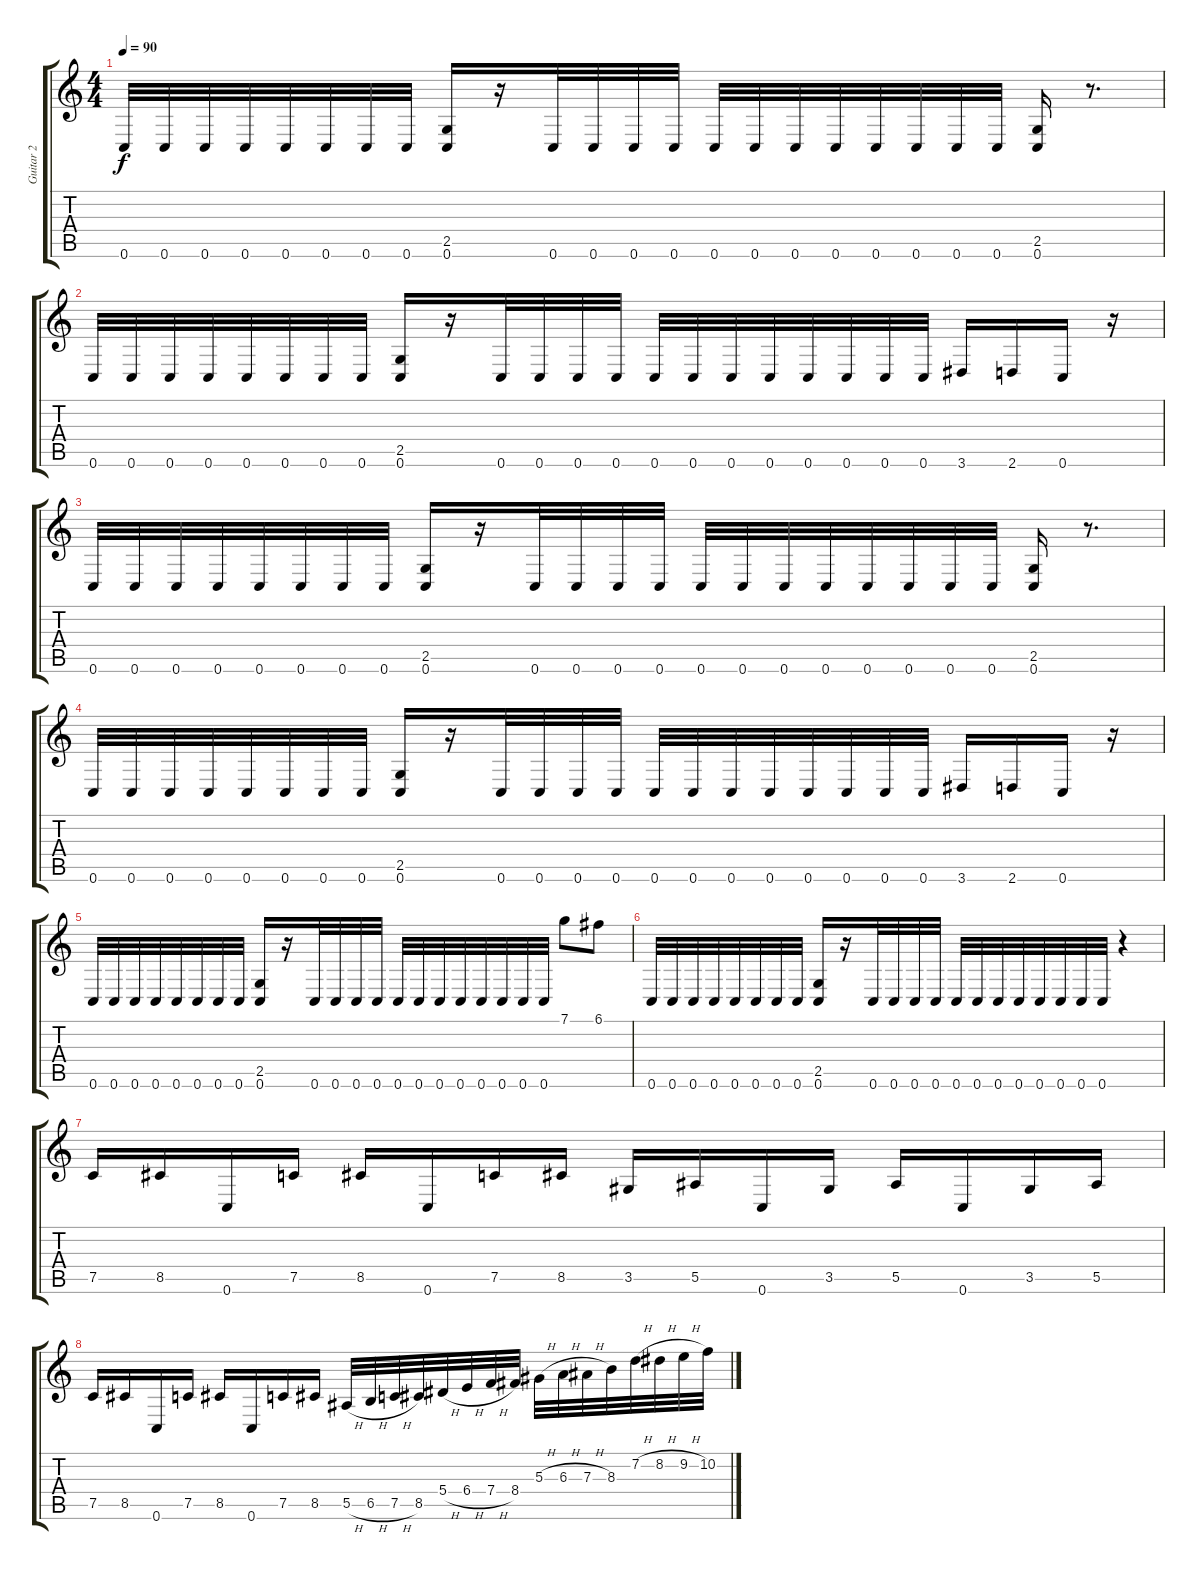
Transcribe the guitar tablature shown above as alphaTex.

\track ("Guitar 2" "Guitar 2") {instrument distortionguitar}
\staff {score tabs}
\tuning (C4 G3 Eb3 Bb2 F2 C2) {hide}
\ts (4 4)
\tempo 90
\clef g2
\ks c
0.6.32{dy f} 0.6.32 0.6.32 0.6.32 0.6.32 0.6.32 0.6.32 0.6.32 (2.5 0.6).16 r.16 0.6.32 0.6.32 0.6.32 0.6.32 0.6.32 0.6.32 0.6.32 0.6.32 0.6.32 0.6.32 0.6.32 0.6.32 (2.5 0.6).16 r.8{d} |
0.6.32 0.6.32 0.6.32 0.6.32 0.6.32 0.6.32 0.6.32 0.6.32 (2.5 0.6).16 r.16 0.6.32 0.6.32 0.6.32 0.6.32 0.6.32 0.6.32 0.6.32 0.6.32 0.6.32 0.6.32 0.6.32 0.6.32 3.6.16 2.6.16 0.6.16 r.16 |
0.6.32 0.6.32 0.6.32 0.6.32 0.6.32 0.6.32 0.6.32 0.6.32 (2.5 0.6).16 r.16 0.6.32 0.6.32 0.6.32 0.6.32 0.6.32 0.6.32 0.6.32 0.6.32 0.6.32 0.6.32 0.6.32 0.6.32 (2.5 0.6).16 r.8{d} |
0.6.32 0.6.32 0.6.32 0.6.32 0.6.32 0.6.32 0.6.32 0.6.32 (2.5 0.6).16 r.16 0.6.32 0.6.32 0.6.32 0.6.32 0.6.32 0.6.32 0.6.32 0.6.32 0.6.32 0.6.32 0.6.32 0.6.32 3.6.16 2.6.16 0.6.16 r.16 |
0.6.32 0.6.32 0.6.32 0.6.32 0.6.32 0.6.32 0.6.32 0.6.32 (2.5 0.6).16 r.16 0.6.32 0.6.32 0.6.32 0.6.32 0.6.32 0.6.32 0.6.32 0.6.32 0.6.32 0.6.32 0.6.32 0.6.32 7.1.8 6.1.8 |
0.6.32 0.6.32 0.6.32 0.6.32 0.6.32 0.6.32 0.6.32 0.6.32 (2.5 0.6).16 r.16 0.6.32 0.6.32 0.6.32 0.6.32 0.6.32 0.6.32 0.6.32 0.6.32 0.6.32 0.6.32 0.6.32 0.6.32 r.4 |
7.5.16 8.5.16 0.6.16 7.5.16 8.5.16 0.6.16 7.5.16 8.5.16 3.5.16 5.5.16 0.6.16 3.5.16 5.5.16 0.6.16 3.5.16 5.5.16 |
7.5.16 8.5.16 0.6.16 7.5.16 8.5.16 0.6.16 7.5.16 8.5.16 5.5{h}.32 6.5{h}.32 7.5{h}.32 8.5.32 5.4{h}.32 6.4{h}.32 7.4{h}.32 8.4.32 5.3{h}.32 6.3{h}.32 7.3{h}.32 8.3.32 7.2{h}.32 8.2{h}.32 9.2{h}.32 10.2.32
